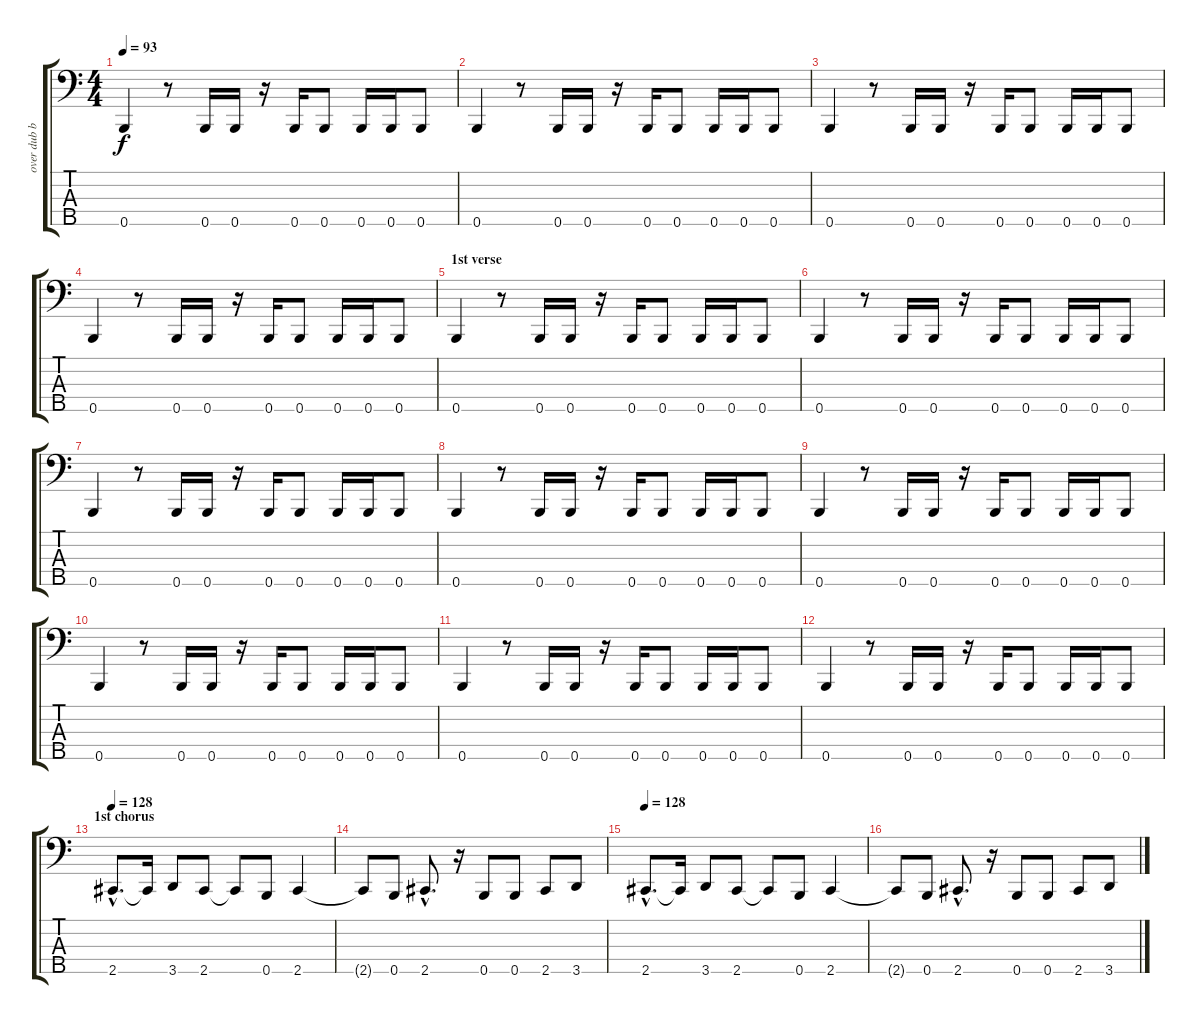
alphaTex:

\track ("over dub bass" "over dub b") {instrument slapbass1}
\staff {score tabs}
\tuning (G2 D2 A1 E1 B0) {hide}
\ts (4 4)
\tempo 93
\clef f4
\ks c
0.5.4{dy f} r.8 0.5.16 0.5.16 r.16 0.5.16 0.5.8 0.5.16 0.5.16 0.5.8 |
0.5.4 r.8 0.5.16 0.5.16 r.16 0.5.16 0.5.8 0.5.16 0.5.16 0.5.8 |
0.5.4 r.8 0.5.16 0.5.16 r.16 0.5.16 0.5.8 0.5.16 0.5.16 0.5.8 |
0.5.4 r.8 0.5.16 0.5.16 r.16 0.5.16 0.5.8 0.5.16 0.5.16 0.5.8 |
\section ("" "1st verse")
0.5.4 r.8 0.5.16 0.5.16 r.16 0.5.16 0.5.8 0.5.16 0.5.16 0.5.8 |
0.5.4 r.8 0.5.16 0.5.16 r.16 0.5.16 0.5.8 0.5.16 0.5.16 0.5.8 |
0.5.4 r.8 0.5.16 0.5.16 r.16 0.5.16 0.5.8 0.5.16 0.5.16 0.5.8 |
0.5.4 r.8 0.5.16 0.5.16 r.16 0.5.16 0.5.8 0.5.16 0.5.16 0.5.8 |
0.5.4 r.8 0.5.16 0.5.16 r.16 0.5.16 0.5.8 0.5.16 0.5.16 0.5.8 |
0.5.4 r.8 0.5.16 0.5.16 r.16 0.5.16 0.5.8 0.5.16 0.5.16 0.5.8 |
0.5.4 r.8 0.5.16 0.5.16 r.16 0.5.16 0.5.8 0.5.16 0.5.16 0.5.8 |
0.5.4 r.8 0.5.16 0.5.16 r.16 0.5.16 0.5.8 0.5.16 0.5.16 0.5.8 |
\section ("" "1st chorus")
\tempo 128
2.5{hac}.8{d} 2.5{t}.16 3.5.8 2.5.8 2.5{t}.8 0.5.8 2.5.4 |
2.5{t}.8 0.5.8 2.5{hac}.8{d} r.16 0.5.8 0.5.8 2.5.8 3.5.8 |
\tempo 128
2.5{hac}.8{d} 2.5{t}.16 3.5.8 2.5.8 2.5{t}.8 0.5.8 2.5.4 |
2.5{t}.8 0.5.8 2.5{hac}.8{d} r.16 0.5.8 0.5.8 2.5.8 3.5.8
